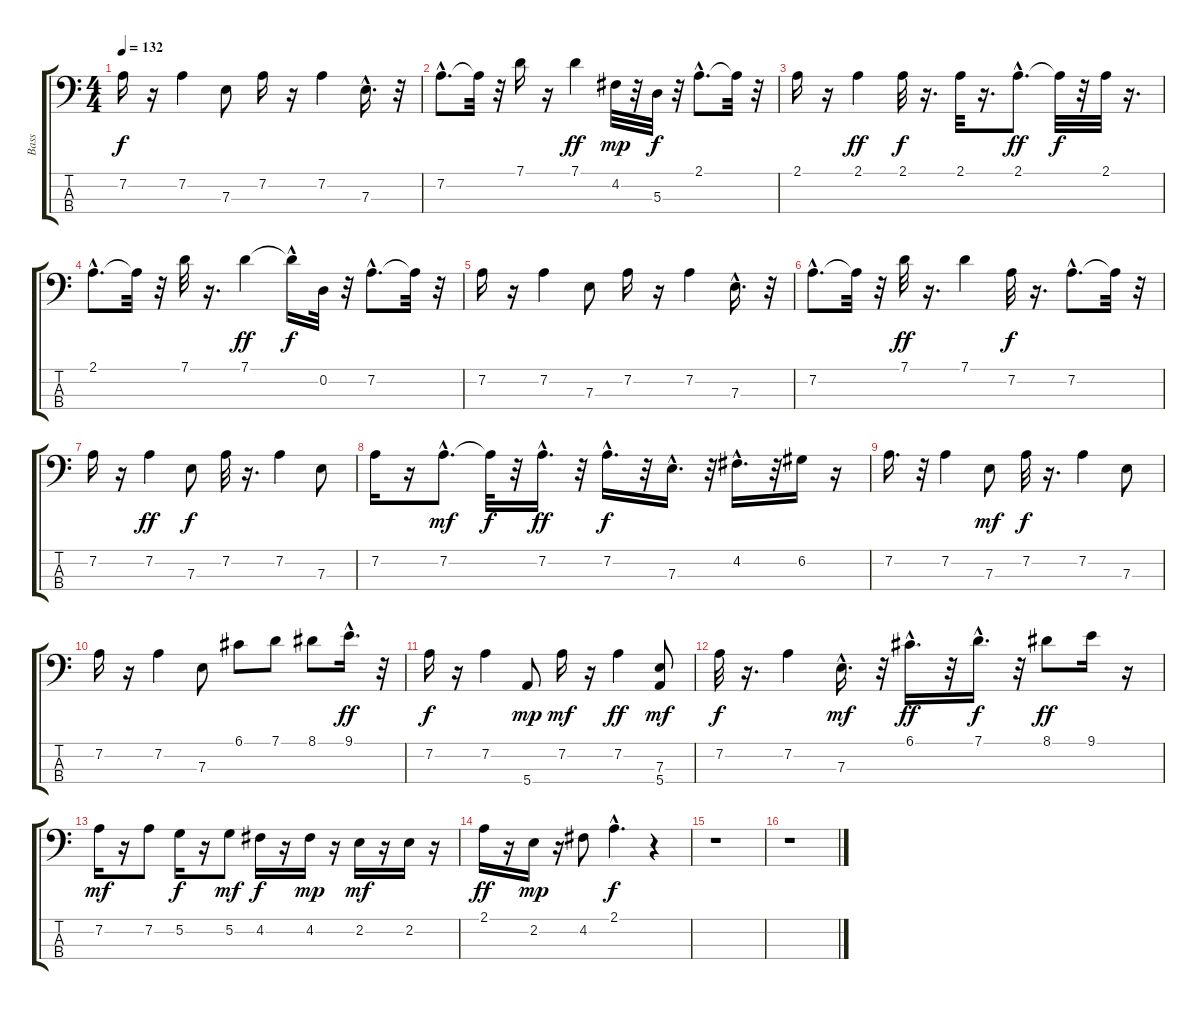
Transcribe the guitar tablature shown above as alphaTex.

\track ("Bass" "Bass") {instrument electricbassfinger}
\staff {score tabs}
\tuning (G2 D2 A1 E1) {hide}
\ts (4 4)
\tempo 132
\clef f4
\ks c
7.2.16{dy f} r.16 7.2.4 7.3.8 7.2.16 r.16 7.2.4 7.3{hac}.16{d} r.32 |
7.2{hac}.8{d} 7.2{t}.32 r.32 7.1.16 r.16 7.1.4{dy ff} 4.2.32{dy mp} r.32 5.3.32{dy f} r.32 2.1{hac}.8{d} 2.1{t}.32 r.32 |
2.1.16 r.16 2.1.4{dy ff} 2.1.32{dy f} r.16{d} 2.1.32 r.16{d} 2.1{hac}.8{d dy ff} 2.1{t}.32{dy f} r.32 2.1.32 r.16{d} |
2.1{hac}.8{d} 2.1{t}.32 r.32 7.1.32 r.16{d} 7.1.4{dy ff} 7.1{hac t}.16{dy f} 0.2.32 r.32 7.2{hac}.8{d} 7.2{t}.32 r.32 |
7.2.16 r.16 7.2.4 7.3.8 7.2.16 r.16 7.2.4 7.3{hac}.16{d} r.32 |
7.2{hac}.8{d} 7.2{t}.32 r.32 7.1.32{dy ff} r.16{d} 7.1.4 7.2.32{dy f} r.16{d} 7.2{hac}.8{d} 7.2{t}.32 r.32 |
7.2.16 r.16 7.2.4{dy ff} 7.3.8{dy f} 7.2.32 r.16{d} 7.2.4 7.3.8 |
7.2.16 r.16 7.2{hac}.8{d dy mf} 7.2{t}.32{dy f} r.32 7.2{hac}.16{d dy ff} r.32 7.2{hac}.16{d dy f} r.32 7.3{hac}.16{d} r.32 4.2{hac}.16{d} r.32 6.2.16 r.16 |
7.2.16{d} r.32 7.2.4 7.3.8{dy mf} 7.2.32{dy f} r.16{d} 7.2.4 7.3.8 |
7.2.16 r.16 7.2.4 7.3.8 6.1.8 7.1.8 8.1.8 9.1{hac}.16{d dy ff} r.32 |
7.2.16{dy f} r.16 7.2.4 5.4.8{dy mp} 7.2.16{dy mf} r.16 7.2.4{dy ff} (7.3 5.4).8{dy mf} |
7.2.32{dy f} r.16{d} 7.2.4 7.3{hac}.16{d dy mf} r.32 6.1{hac}.16{d dy ff} r.32 7.1{hac}.16{d dy f} r.32 8.1.8{dy ff} 9.1.16 r.16 |
7.2.16{dy mf} r.16 7.2.8 5.2.16{dy f} r.16 5.2.8{dy mf} 4.2.16{dy f} r.16 4.2.16{dy mp} r.16 2.2.16{dy mf} r.16 2.2.16 r.16 |
2.1.16{dy ff} r.16 2.2.16{dy mp} r.16 4.2.8 2.1{hac}.4{d dy f} r.4 |
r.1 |
r.1
